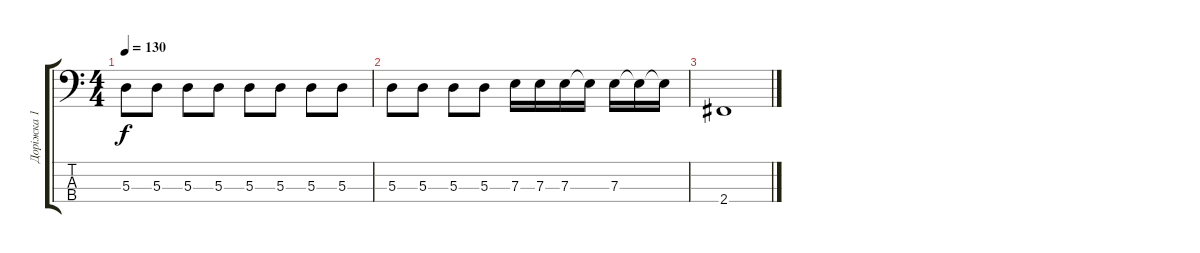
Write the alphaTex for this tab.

\track ("Доріжка 1" "Доріжка 1") {instrument electricbassfinger}
\staff {score tabs}
\tuning (G2 D2 A1 E1) {hide}
\ts (4 4)
\tempo 130
\clef f4
\ks c
5.3.8{dy f} 5.3.8 5.3.8 5.3.8 5.3.8 5.3.8 5.3.8 5.3.8 |
5.3.8 5.3.8 5.3.8 5.3.8 7.3.16 7.3.16 7.3.16 7.3{t}.16 7.3.16 7.3{t}.16 7.3{t}.16 |
2.4.1
